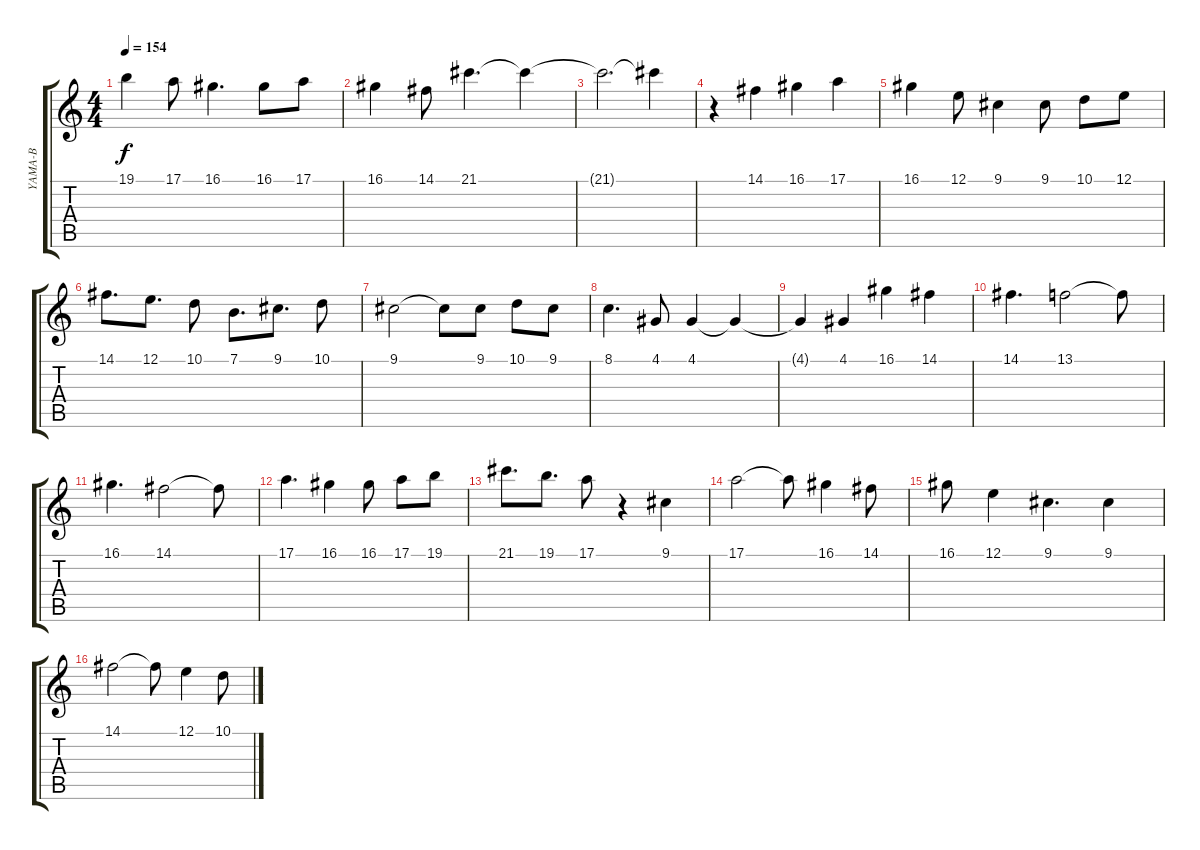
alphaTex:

\track ("YAMA-B" "YAMA-B") {instrument lead3calliope}
\staff {score tabs}
\tuning (E4 B3 G3 D3 A2 E2) {hide}
\ts (4 4)
\tempo 154
\clef g2
\ks c
19.1.4{dy f} 17.1.8 16.1.4{d} 16.1.8 17.1.8 |
16.1.4 14.1.8 21.1.4{d} 21.1{t}.4 |
21.1{t}.2{d} 21.1{t}.4 |
r.4 14.1.4 16.1.4 17.1.4 |
16.1.4 12.1.8 9.1.4 9.1.8 10.1.8 12.1.8 |
14.1.8{d} 12.1.8{d} 10.1.8 7.1.8{d} 9.1.8{d} 10.1.8 |
9.1.2 9.1{t}.8 9.1.8 10.1.8 9.1.8 |
8.1.4{d} 4.1.8 4.1.4 4.1{t}.4 |
4.1{t}.4 4.1.4 16.1.4 14.1.4 |
14.1.4{d} 13.1.2 13.1{t}.8 |
16.1.4{d} 14.1.2 14.1{t}.8 |
17.1.4{d} 16.1.4 16.1.8 17.1.8 19.1.8 |
21.1.8{d} 19.1.8{d} 17.1.8 r.4 9.1.4 |
17.1.2 17.1{t}.8 16.1.4 14.1.8 |
16.1.8 12.1.4 9.1.4{d} 9.1.4 |
14.1.2 14.1{t}.8 12.1.4 10.1.8
